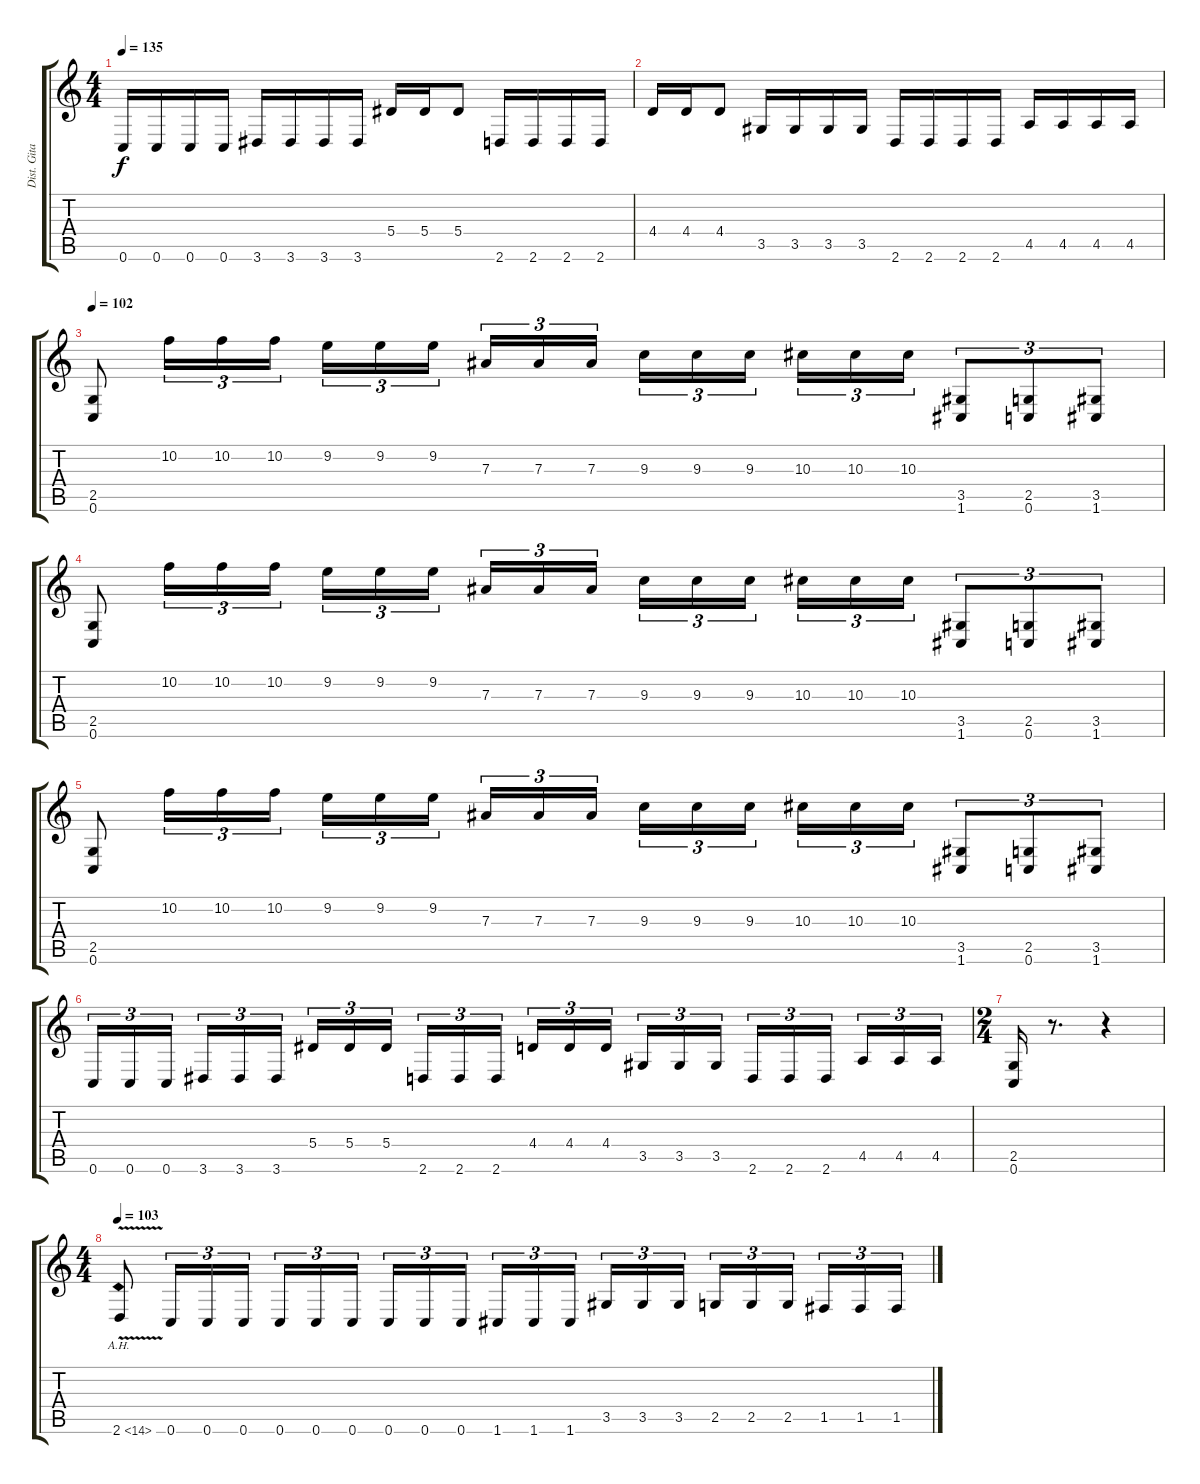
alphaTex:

\track ("Dist. Gitar 2" "Dist. Gita") {instrument distortionguitar}
\staff {score tabs}
\tuning (C4 G3 Eb3 Bb2 F2 C2) {hide}
\ts (4 4)
\tempo 135
\clef g2
\ks c
0.6.16{dy f} 0.6.16 0.6.16 0.6.16 3.6.16 3.6.16 3.6.16 3.6.16 5.4.16 5.4.16 5.4.8 2.6.16 2.6.16 2.6.16 2.6.16 |
4.4.16 4.4.16 4.4.8 3.5.16 3.5.16 3.5.16 3.5.16 2.6.16 2.6.16 2.6.16 2.6.16 4.5.16 4.5.16 4.5.16 4.5.16 |
\section ("" "")
\tempo 102
(2.5 0.6).8 10.2.16{tu (3 2)} 10.2.16{tu (3 2)} 10.2.16{tu (3 2)} 9.2.16{tu (3 2)} 9.2.16{tu (3 2)} 9.2.16{tu (3 2)} 7.3.16{tu (3 2)} 7.3.16{tu (3 2)} 7.3.16{tu (3 2)} 9.3.16{tu (3 2)} 9.3.16{tu (3 2)} 9.3.16{tu (3 2)} 10.3.16{tu (3 2)} 10.3.16{tu (3 2)} 10.3.16{tu (3 2)} (3.5 1.6).8{tu (3 2)} (2.5 0.6).8{tu (3 2)} (3.5 1.6).8{tu (3 2)} |
(2.5 0.6).8 10.2.16{tu (3 2)} 10.2.16{tu (3 2)} 10.2.16{tu (3 2)} 9.2.16{tu (3 2)} 9.2.16{tu (3 2)} 9.2.16{tu (3 2)} 7.3.16{tu (3 2)} 7.3.16{tu (3 2)} 7.3.16{tu (3 2)} 9.3.16{tu (3 2)} 9.3.16{tu (3 2)} 9.3.16{tu (3 2)} 10.3.16{tu (3 2)} 10.3.16{tu (3 2)} 10.3.16{tu (3 2)} (3.5 1.6).8{tu (3 2)} (2.5 0.6).8{tu (3 2)} (3.5 1.6).8{tu (3 2)} |
(2.5 0.6).8 10.2.16{tu (3 2)} 10.2.16{tu (3 2)} 10.2.16{tu (3 2)} 9.2.16{tu (3 2)} 9.2.16{tu (3 2)} 9.2.16{tu (3 2)} 7.3.16{tu (3 2)} 7.3.16{tu (3 2)} 7.3.16{tu (3 2)} 9.3.16{tu (3 2)} 9.3.16{tu (3 2)} 9.3.16{tu (3 2)} 10.3.16{tu (3 2)} 10.3.16{tu (3 2)} 10.3.16{tu (3 2)} (3.5 1.6).8{tu (3 2)} (2.5 0.6).8{tu (3 2)} (3.5 1.6).8{tu (3 2)} |
0.6.16{tu (3 2)} 0.6.16{tu (3 2)} 0.6.16{tu (3 2)} 3.6.16{tu (3 2)} 3.6.16{tu (3 2)} 3.6.16{tu (3 2)} 5.4.16{tu (3 2)} 5.4.16{tu (3 2)} 5.4.16{tu (3 2)} 2.6.16{tu (3 2)} 2.6.16{tu (3 2)} 2.6.16{tu (3 2)} 4.4.16{tu (3 2)} 4.4.16{tu (3 2)} 4.4.16{tu (3 2)} 3.5.16{tu (3 2)} 3.5.16{tu (3 2)} 3.5.16{tu (3 2)} 2.6.16{tu (3 2)} 2.6.16{tu (3 2)} 2.6.16{tu (3 2)} 4.5.16{tu (3 2)} 4.5.16{tu (3 2)} 4.5.16{tu (3 2)} |
\ts (2 4)
(2.5 0.6).16 r.8{d} r.4 |
\ts (4 4)
\section ("" "")
\tempo 103
2.6{ah 12 v}.8{instrument guitarharmonics} 0.6.16{tu (3 2) instrument distortionguitar} 0.6.16{tu (3 2)} 0.6.16{tu (3 2)} 0.6.16{tu (3 2)} 0.6.16{tu (3 2)} 0.6.16{tu (3 2)} 0.6.16{tu (3 2)} 0.6.16{tu (3 2)} 0.6.16{tu (3 2)} 1.6.16{tu (3 2)} 1.6.16{tu (3 2)} 1.6.16{tu (3 2)} 3.5.16{tu (3 2)} 3.5.16{tu (3 2)} 3.5.16{tu (3 2)} 2.5.16{tu (3 2)} 2.5.16{tu (3 2)} 2.5.16{tu (3 2)} 1.5.16{tu (3 2)} 1.5.16{tu (3 2)} 1.5.16{tu (3 2)}
